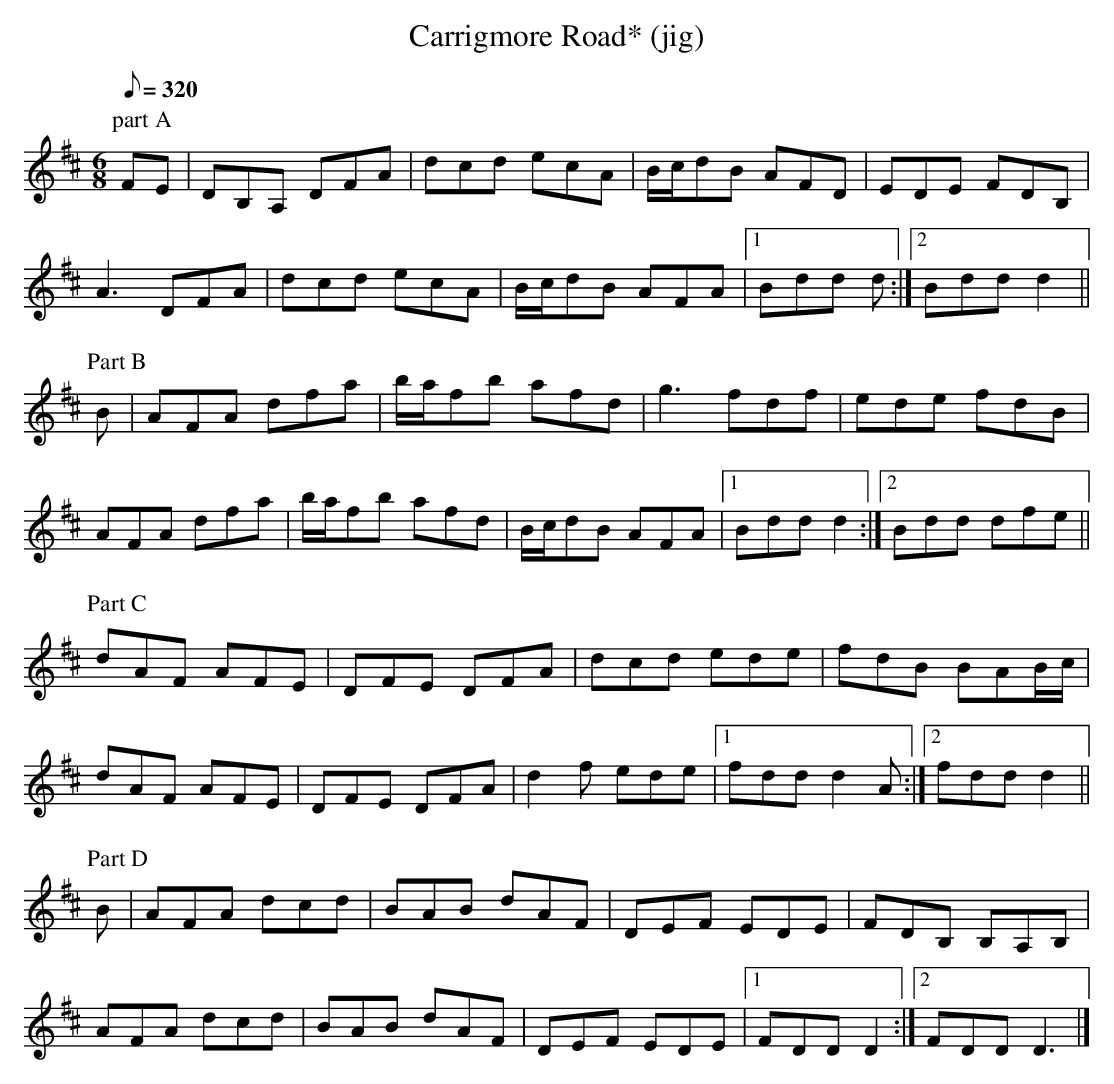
X:1
T:Carrigmore Road* (jig) % nf<bb
L:1/8
M:6/8
Q:320
K:D major
P:part A
FE|DB,A, DFA|dcd ecA|B/c/dB AFD|EDE FDB,|
A3 DFA|dcd ecA|B/c/dB AFA|1 Bdd d:|2 Bdd d2||
P:Part B
B|AFA dfa|b/a/fb afd|g3 fdf|ede fdB|
AFA dfa|b/a/fb afd|B/c/dB AFA|1 Bdd d2:|2 Bdd dfe||
P:Part C
dAF AFE|DFE DFA|dcd ede|fdB BAB/c/|
dAF AFE|DFE DFA|d2f ede|1 fdd d2A:|2 fdd d2||
P:Part D
B|AFA dcd|BAB dAF|DEF EDE|FDB, B,A,B,|
AFA dcd|BAB dAF|DEF EDE|1 FDD D2:|2 FDD D3|]
